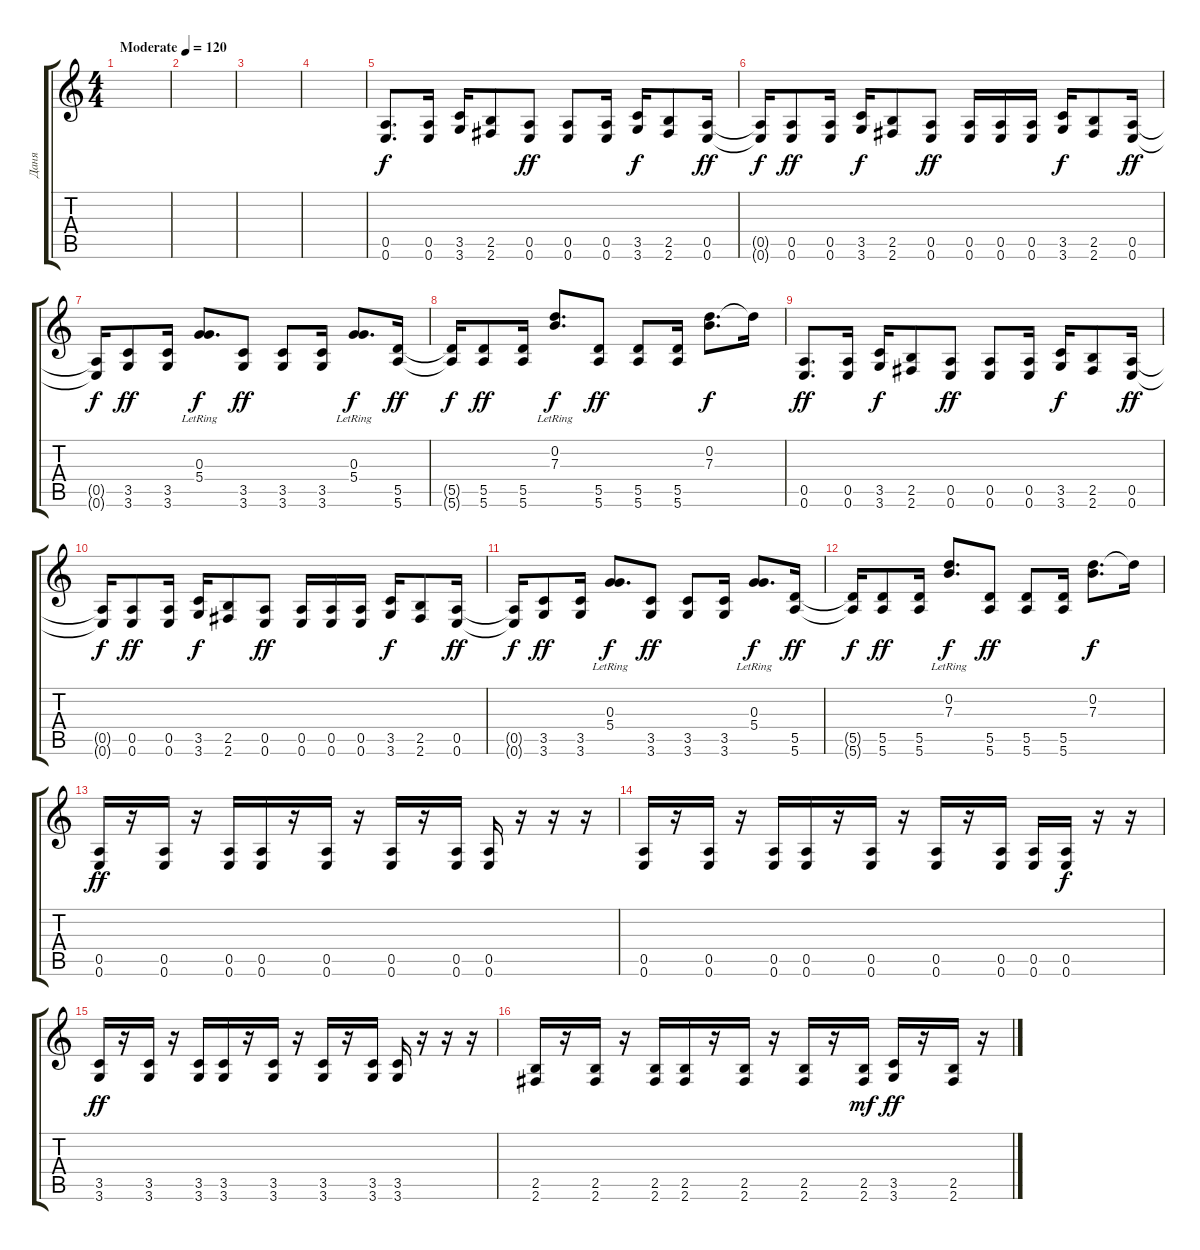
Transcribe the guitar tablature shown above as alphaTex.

\track ("Даня" "Даня") {instrument overdrivenguitar}
\staff {score tabs}
\tuning (E4 B3 G3 D3 A2 E2) {hide}
\ts (4 4)
\tempo (120 "Moderate")
\clef g2
\ks c
|
|
|
|
(0.5 0.6).8{d} (0.5 0.6).16 (3.5 3.6).16{dy f} (2.5 2.6).8 (0.5 0.6).8{dy ff} (0.5 0.6).8 (0.5 0.6).16 (3.5 3.6).16{dy f} (2.5 2.6).8 (0.5 0.6).16{dy ff} |
(0.5{t} 0.6{t}).16{dy f} (0.5 0.6).8{dy ff} (0.5 0.6).16 (3.5 3.6).16{dy f} (2.5 2.6).8 (0.5 0.6).8{dy ff} (0.5 0.6).16 (0.5 0.6).16 (0.5 0.6).16 (3.5 3.6).16{dy f} (2.5 2.6).8 (0.5 0.6).16{dy ff} |
(0.5{t} 0.6{t}).16{dy f} (3.5 3.6).8{dy ff} (3.5 3.6).16 (0.3 5.4{lr}).8{d dy f} (3.5 3.6).8{dy ff} (3.5 3.6).8 (3.5 3.6).16 (0.3 5.4{lr}).8{d dy f} (5.5 5.6).16{dy ff} |
(5.5{t} 5.6{t}).16{dy f} (5.5 5.6).8{dy ff} (5.5 5.6).16 (0.2 7.3{lr}).8{d dy f} (5.5 5.6).8{dy ff} (5.5 5.6).8 (5.5 5.6).16 (0.2 7.3).8{d dy f} 7.3{t}.16 |
(0.5 0.6).8{d dy ff} (0.5 0.6).16 (3.5 3.6).16{dy f} (2.5 2.6).8 (0.5 0.6).8{dy ff} (0.5 0.6).8 (0.5 0.6).16 (3.5 3.6).16{dy f} (2.5 2.6).8 (0.5 0.6).16{dy ff} |
(0.5{t} 0.6{t}).16{dy f} (0.5 0.6).8{dy ff} (0.5 0.6).16 (3.5 3.6).16{dy f} (2.5 2.6).8 (0.5 0.6).8{dy ff} (0.5 0.6).16 (0.5 0.6).16 (0.5 0.6).16 (3.5 3.6).16{dy f} (2.5 2.6).8 (0.5 0.6).16{dy ff} |
(0.5{t} 0.6{t}).16{dy f} (3.5 3.6).8{dy ff} (3.5 3.6).16 (0.3 5.4{lr}).8{d dy f} (3.5 3.6).8{dy ff} (3.5 3.6).8 (3.5 3.6).16 (0.3 5.4{lr}).8{d dy f} (5.5 5.6).16{dy ff} |
(5.5{t} 5.6{t}).16{dy f} (5.5 5.6).8{dy ff} (5.5 5.6).16 (0.2 7.3{lr}).8{d dy f} (5.5 5.6).8{dy ff} (5.5 5.6).8 (5.5 5.6).16 (0.2 7.3).8{d dy f} 7.3{t}.16 |
(0.5 0.6).16{dy ff volume 13} r.16 (0.5 0.6).16 r.16 (0.5 0.6).16 (0.5 0.6).16 r.16 (0.5 0.6).16 r.16 (0.5 0.6).16 r.16 (0.5 0.6).16 (0.5 0.6).16 r.16 r.16 r.16 |
(0.5 0.6).16 r.16 (0.5 0.6).16 r.16 (0.5 0.6).16 (0.5 0.6).16 r.16 (0.5 0.6).16 r.16 (0.5 0.6).16 r.16 (0.5 0.6).16 (0.5 0.6).16 (0.5 0.6).16{dy f} r.16 r.16 |
(3.5 3.6).16{dy ff} r.16 (3.5 3.6).16 r.16 (3.5 3.6).16 (3.5 3.6).16 r.16 (3.5 3.6).16 r.16 (3.5 3.6).16 r.16 (3.5 3.6).16 (3.5 3.6).16 r.16 r.16 r.16 |
(2.5 2.6).16 r.16 (2.5 2.6).16 r.16 (2.5 2.6).16 (2.5 2.6).16 r.16 (2.5 2.6).16 r.16 (2.5 2.6).16 r.16 (2.5 2.6).16{dy mf} (3.5 3.6).16{dy ff} r.16 (2.5 2.6).16 r.16
